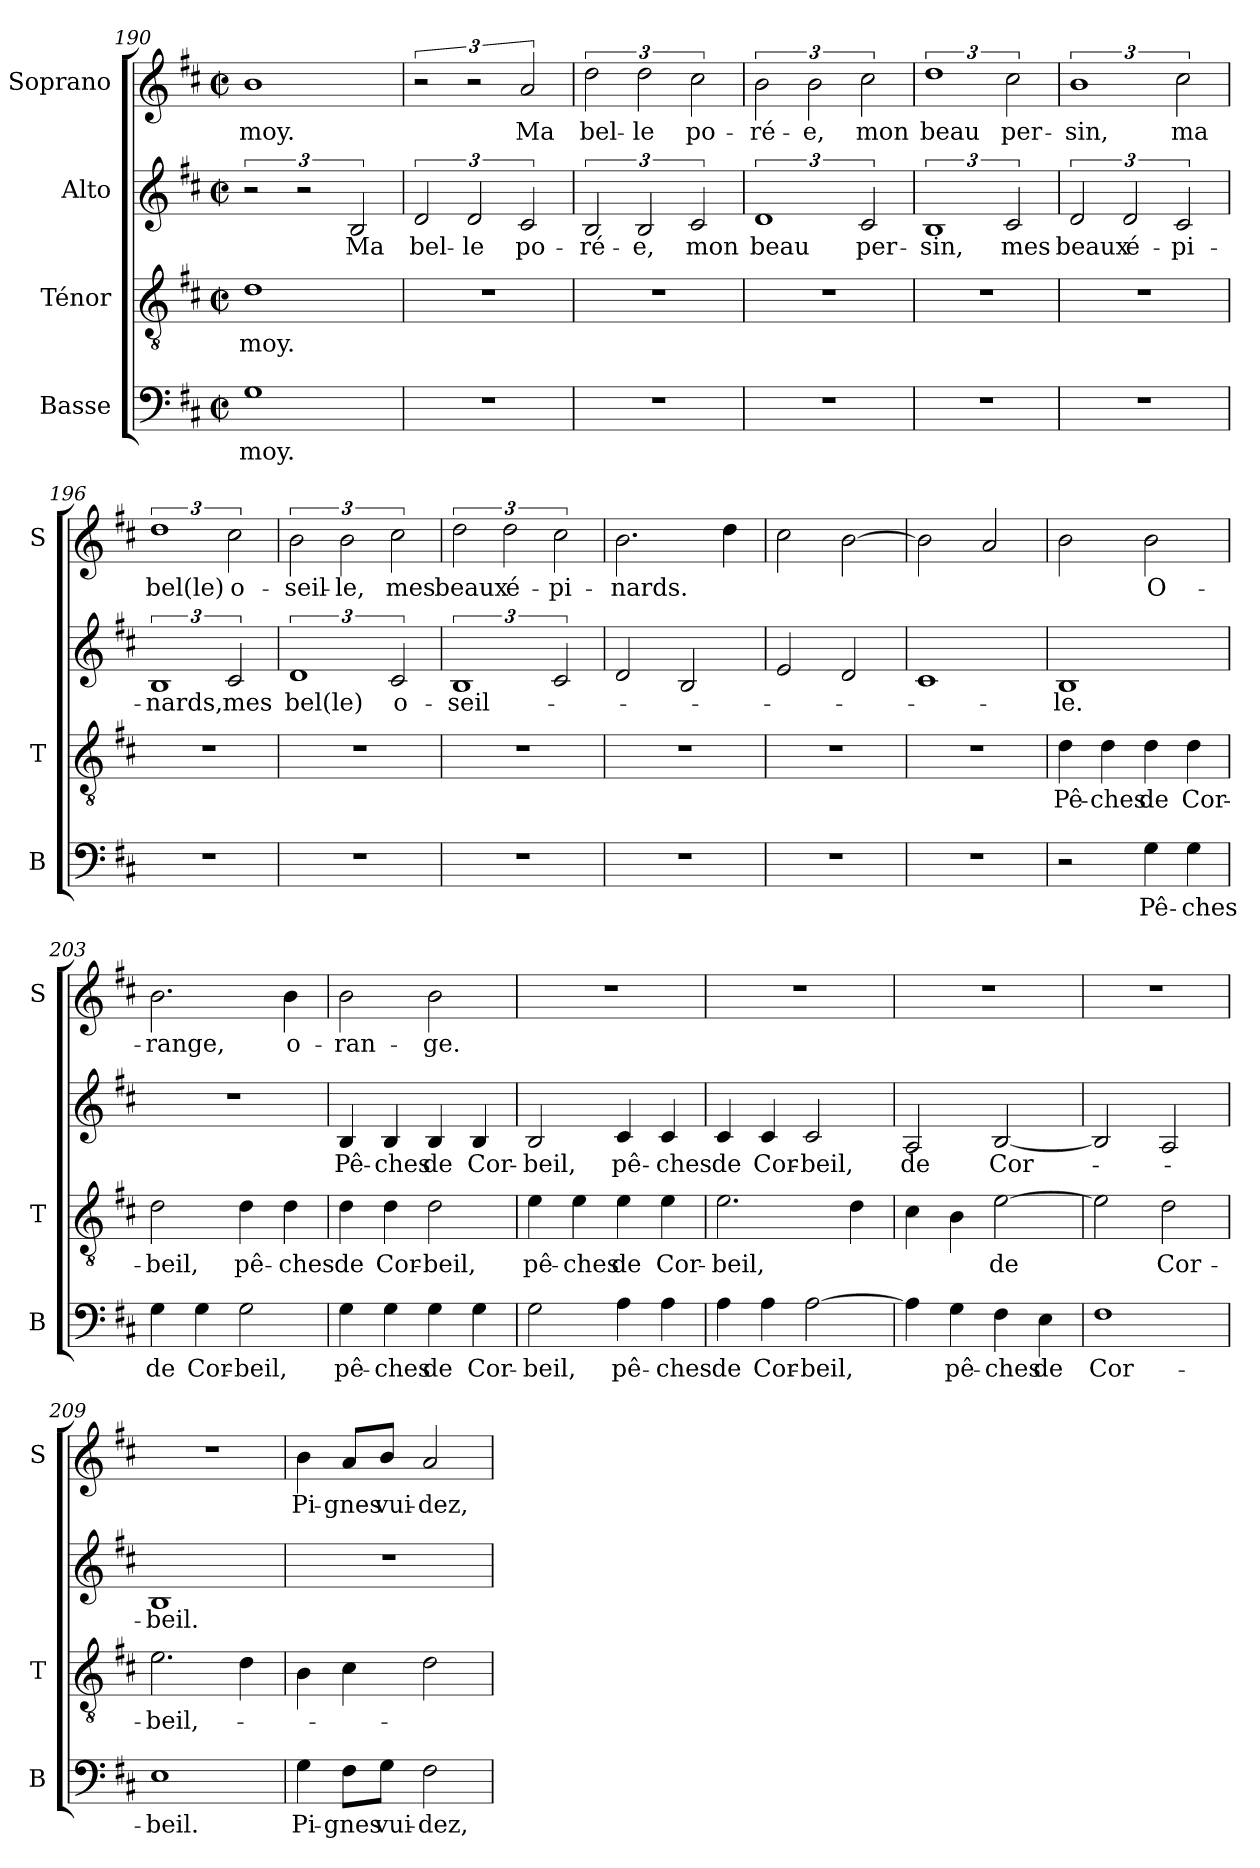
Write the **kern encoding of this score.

**kern	**text	**kern	**text	**kern	**text	**kern	**text
*part4	*part4	*part3	*part3	*part2	*part2	*part1	*part1
*staff4	*staff4	*staff3	*staff3	*staff2	*staff2	*staff1	*staff1
*I"Basse	*	*I"Ténor	*	*I"Alto	*	*I"Soprano	*
*I'B	*	*I'T	*	*	*	*I'S	*
*clefF4	*	*clefGv2	*	*clefG2	*	*clefG2	*
*k[f#c#]	*	*k[f#c#]	*	*k[f#c#]	*	*k[f#c#]	*
*M4/4	*	*M4/4	*	*M4/4	*	*M4/4	*
*met(c|)	*	*met(c|)	*	*met(c|)	*	*met(c|)	*
=190	=190	=190	=190	=190	=190	=190	=190
!	!LO:LY:b	!	!LO:LY:b	!	!	!	!LO:LY:b
1G	moy.	1d	moy.	3r	.	1b	moy.
.	.	.	.	3r	.	.	.
!	!	!	!	!	!LO:LY:b	!	!
.	.	.	.	3B/	Ma	.	.
=191	=191	=191	=191	=191	=191	=191	=191
!	!	!	!	!	!LO:LY:b	!	!
1r	.	1r	.	3d/	bel-	3r	.
!	!	!	!	!	!LO:LY:b	!	!
.	.	.	.	3d/	-le	3r	.
!	!	!	!	!	!LO:LY:b	!	!LO:LY:b
.	.	.	.	3c#/	po-	3a/	Ma
=192	=192	=192	=192	=192	=192	=192	=192
!	!	!	!	!	!LO:LY:b	!	!LO:LY:b
1r	.	1r	.	3B/	-ré-	3dd\	bel-
!	!	!	!	!	!LO:LY:b	!	!LO:LY:b
.	.	.	.	3B/	-e,	3dd\	-le
!	!	!	!	!	!LO:LY:b	!	!LO:LY:b
.	.	.	.	3c#/	mon	3cc#\	po-
=193	=193	=193	=193	=193	=193	=193	=193
!	!	!	!	!	!LO:LY:b	!	!LO:LY:b
1r	.	1r	.	3%2d	beau	3b\	-ré-
!	!	!	!	!	!	!	!LO:LY:b
.	.	.	.	.	.	3b\	-e,
!	!	!	!	!	!LO:LY:b	!	!LO:LY:b
.	.	.	.	3c#/	per-	3cc#\	mon
!!LO:LB:g=z
=194	=194	=194	=194	=194	=194	=194	=194
!	!	!	!	!	!LO:LY:b	!	!LO:LY:b
1r	.	1r	.	3%2B	-sin,	3%2dd	beau
!	!	!	!	!	!LO:LY:b	!	!LO:LY:b
.	.	.	.	3c#/	mes	3cc#\	per-
=195	=195	=195	=195	=195	=195	=195	=195
!	!	!	!	!	!LO:LY:b	!	!LO:LY:b
1r	.	1r	.	3d/	beaux	3%2b	-sin,
!	!	!	!	!	!LO:LY:b	!	!
.	.	.	.	3d/	é-	.	.
!	!	!	!	!	!LO:LY:b	!	!LO:LY:b
.	.	.	.	3c#/	-pi-	3cc#\	ma
=196	=196	=196	=196	=196	=196	=196	=196
!	!	!	!	!	!LO:LY:b	!	!LO:LY:b
1r	.	1r	.	3%2B	-nards,	3%2dd	bel(le)
!	!	!	!	!	!LO:LY:b	!	!LO:LY:b
.	.	.	.	3c#/	mes	3cc#\	o-
=197	=197	=197	=197	=197	=197	=197	=197
!	!	!	!	!	!LO:LY:b	!	!LO:LY:b
1r	.	1r	.	3%2d	bel(le)	3b\	-seil-
!	!	!	!	!	!	!	!LO:LY:b
.	.	.	.	.	.	3b\	-le,
!	!	!	!	!	!LO:LY:b	!	!LO:LY:b
.	.	.	.	3c#/	o-	3cc#\	mes
=198	=198	=198	=198	=198	=198	=198	=198
!	!	!	!	!	!LO:LY:b	!	!LO:LY:b
1r	.	1r	.	3%2B	-seil-	3dd\	beaux
!	!	!	!	!	!	!	!LO:LY:b
.	.	.	.	.	.	3dd\	é-
!	!	!	!	!	!	!	!LO:LY:b
.	.	.	.	3c#/	.	3cc#\	-pi-
=199	=199	=199	=199	=199	=199	=199	=199
!	!	!	!	!	!	!	!LO:LY:b
1r	.	1r	.	2d/	.	2.b\	-nards.
.	.	.	.	2B/	.	.	.
.	.	.	.	.	.	4dd\	.
=200	=200	=200	=200	=200	=200	=200	=200
1r	.	1r	.	2e/	.	2cc#\	.
.	.	.	.	2d/	.	[2b\	.
=201	=201	=201	=201	=201	=201	=201	=201
1r	.	1r	.	1c#	.	2b\]	.
.	.	.	.	.	.	2a/	.
=202	=202	=202	=202	=202	=202	=202	=202
!	!	!	!LO:LY:b	!	!LO:LY:b	!	!
2r	.	4d\	Pê-	1B	-le.	2b\	.
!	!	!	!LO:LY:b	!	!	!	!
.	.	4d\	-ches	.	.	.	.
!	!LO:LY:b	!	!LO:LY:b	!	!	!	!LO:LY:b
4G\	Pê-	4d\	de	.	.	2b\	O-
!	!LO:LY:b	!	!LO:LY:b	!	!	!	!
4G\	-ches	4d\	Cor-	.	.	.	.
!!LO:LB:g=z
=203	=203	=203	=203	=203	=203	=203	=203
!	!LO:LY:b	!	!LO:LY:b	!	!	!	!LO:LY:b
4G\	de	2d\	-beil,	1r	.	2.b\	-range,
!	!LO:LY:b	!	!	!	!	!	!
4G\	Cor-	.	.	.	.	.	.
!	!LO:LY:b	!	!LO:LY:b	!	!	!	!
2G\	-beil,	4d\	pê-	.	.	.	.
!	!	!	!LO:LY:b	!	!	!	!LO:LY:b
.	.	4d\	-ches	.	.	4b\	o-
=204	=204	=204	=204	=204	=204	=204	=204
!	!LO:LY:b	!	!LO:LY:b	!	!LO:LY:b	!	!LO:LY:b
4G\	pê-	4d\	de	4B/	Pê-	2b\	-ran-
!	!LO:LY:b	!	!LO:LY:b	!	!LO:LY:b	!	!
4G\	-ches	4d\	Cor-	4B/	-ches	.	.
!	!LO:LY:b	!	!LO:LY:b	!	!LO:LY:b	!	!LO:LY:b
4G\	de	2d\	-beil,	4B/	de	2b\	-ge.
!	!LO:LY:b	!	!	!	!LO:LY:b	!	!
4G\	Cor-	.	.	4B/	Cor-	.	.
=205	=205	=205	=205	=205	=205	=205	=205
!	!LO:LY:b	!	!LO:LY:b	!	!LO:LY:b	!	!
2G\	-beil,	4e\	pê-	2B/	-beil,	1r	.
!	!	!	!LO:LY:b	!	!	!	!
.	.	4e\	-ches	.	.	.	.
!	!LO:LY:b	!	!LO:LY:b	!	!LO:LY:b	!	!
4A\	pê-	4e\	de	4c#/	pê-	.	.
!	!LO:LY:b	!	!LO:LY:b	!	!LO:LY:b	!	!
4A\	-ches	4e\	Cor-	4c#/	-ches	.	.
=206	=206	=206	=206	=206	=206	=206	=206
!	!LO:LY:b	!	!LO:LY:b	!	!LO:LY:b	!	!
4A\	de	2.e\	-beil,	4c#/	de	1r	.
!	!LO:LY:b	!	!	!	!LO:LY:b	!	!
4A\	Cor-	.	.	4c#/	Cor-	.	.
!	!LO:LY:b	!	!	!	!LO:LY:b	!	!
[2A\	-beil,	.	.	2c#/	-beil,	.	.
.	.	4d\	.	.	.	.	.
=207	=207	=207	=207	=207	=207	=207	=207
!	!	!	!	!	!LO:LY:b	!	!
4A\]	.	4c#\	.	2A/	de	1r	.
!	!LO:LY:b	!	!	!	!	!	!
4G\	pê-	4B\	.	.	.	.	.
!	!LO:LY:b	!	!LO:LY:b	!	!LO:LY:b	!	!
4F#\	-ches	[2e\	de	[2B/	Cor-	.	.
!	!LO:LY:b	!	!	!	!	!	!
4E\	de	.	.	.	.	.	.
=208	=208	=208	=208	=208	=208	=208	=208
!	!LO:LY:b	!	!	!	!	!	!
1F#	Cor-	2e\]	.	2B/]	.	1r	.
!	!	!	!LO:LY:b	!	!	!	!
.	.	2d\	Cor-	2A/	.	.	.
=209	=209	=209	=209	=209	=209	=209	=209
!	!LO:LY:b	!	!LO:LY:b	!	!LO:LY:b	!	!
1E	-beil.	2.e\	-beil,-	1B	-beil.	1r	.
.	.	4d\	.	.	.	.	.
=210	=210	=210	=210	=210	=210	=210	=210
!	!LO:LY:b	!	!	!	!	!	!LO:LY:b
4G\	Pi-	4B\	.	1r	.	4b\	Pi-
!	!LO:LY:b	!	!	!	!	!	!LO:LY:b
8F#\L	-gnes	4c#\	.	.	.	8a/L	-gnes
!	!LO:LY:b	!	!	!	!	!	!LO:LY:b
8G\J	vui-	.	.	.	.	8b/J	vui-
!	!LO:LY:b	!	!	!	!	!	!LO:LY:b
2F#\	-dez,	2d\	.	.	.	2a/	-dez,
=	=	=	=	=	=	=	=
*-	*-	*-	*-	*-	*-	*-	*-
